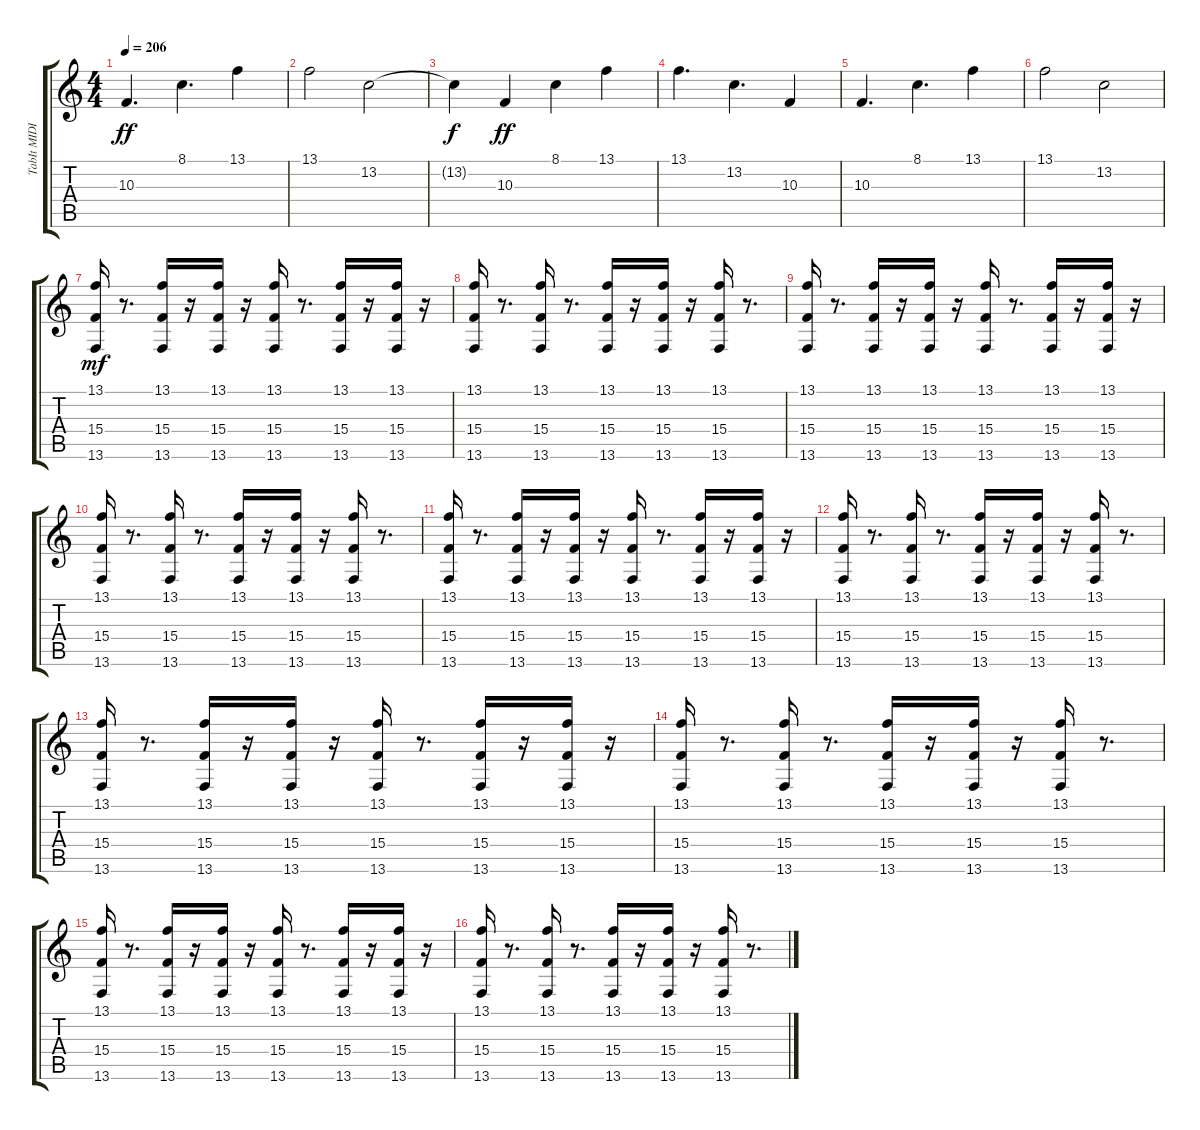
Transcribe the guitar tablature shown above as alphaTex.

\track ("TabIt MIDI - Track 1" "TabIt MIDI") {instrument brasssection}
\staff {score tabs}
\tuning (E4 B3 G3 D3 A2 E2) {hide}
\ts (4 4)
\tempo 206
\clef g2
\ks c
10.3.4{d dy ff} 8.1.4{d} 13.1.4 |
13.1.2 13.2.2 |
13.2{t}.4{dy f} 10.3.4{dy ff} 8.1.4 13.1.4 |
13.1.4{d} 13.2.4{d} 10.3.4 |
10.3.4{d} 8.1.4{d} 13.1.4 |
13.1.2 13.2.2 |
(13.1 15.4 13.6).16{dy mf} r.8{d} (13.1 15.4 13.6).16 r.16 (13.1 15.4 13.6).16 r.16 (13.1 15.4 13.6).16 r.8{d} (13.1 15.4 13.6).16 r.16 (13.1 15.4 13.6).16 r.16 |
(13.1 15.4 13.6).16 r.8{d} (13.1 15.4 13.6).16 r.8{d} (13.1 15.4 13.6).16 r.16 (13.1 15.4 13.6).16 r.16 (13.1 15.4 13.6).16 r.8{d} |
(13.1 15.4 13.6).16 r.8{d} (13.1 15.4 13.6).16 r.16 (13.1 15.4 13.6).16 r.16 (13.1 15.4 13.6).16 r.8{d} (13.1 15.4 13.6).16 r.16 (13.1 15.4 13.6).16 r.16 |
(13.1 15.4 13.6).16 r.8{d} (13.1 15.4 13.6).16 r.8{d} (13.1 15.4 13.6).16 r.16 (13.1 15.4 13.6).16 r.16 (13.1 15.4 13.6).16 r.8{d} |
(13.1 15.4 13.6).16 r.8{d} (13.1 15.4 13.6).16 r.16 (13.1 15.4 13.6).16 r.16 (13.1 15.4 13.6).16 r.8{d} (13.1 15.4 13.6).16 r.16 (13.1 15.4 13.6).16 r.16 |
(13.1 15.4 13.6).16 r.8{d} (13.1 15.4 13.6).16 r.8{d} (13.1 15.4 13.6).16 r.16 (13.1 15.4 13.6).16 r.16 (13.1 15.4 13.6).16 r.8{d} |
(13.1 15.4 13.6).16 r.8{d} (13.1 15.4 13.6).16 r.16 (13.1 15.4 13.6).16 r.16 (13.1 15.4 13.6).16 r.8{d} (13.1 15.4 13.6).16 r.16 (13.1 15.4 13.6).16 r.16 |
(13.1 15.4 13.6).16 r.8{d} (13.1 15.4 13.6).16 r.8{d} (13.1 15.4 13.6).16 r.16 (13.1 15.4 13.6).16 r.16 (13.1 15.4 13.6).16 r.8{d} |
(13.1 15.4 13.6).16 r.8{d} (13.1 15.4 13.6).16 r.16 (13.1 15.4 13.6).16 r.16 (13.1 15.4 13.6).16 r.8{d} (13.1 15.4 13.6).16 r.16 (13.1 15.4 13.6).16 r.16 |
(13.1 15.4 13.6).16 r.8{d} (13.1 15.4 13.6).16 r.8{d} (13.1 15.4 13.6).16 r.16 (13.1 15.4 13.6).16 r.16 (13.1 15.4 13.6).16 r.8{d}
